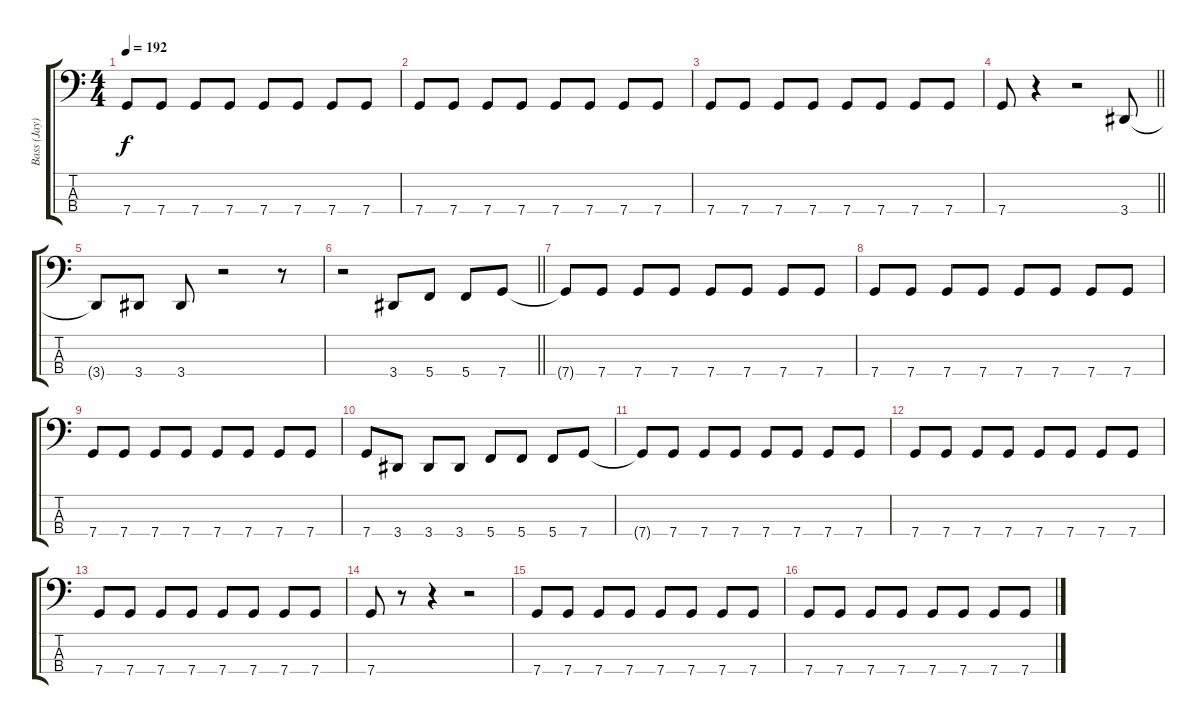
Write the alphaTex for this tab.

\track ("Bass (Jay)" "Bass (Jay)") {instrument electricbasspick}
\staff {score tabs}
\tuning (F2 C2 G1 C1) {hide}
\ts (4 4)
\tempo 192
\clef f4
\ks c
7.4{t}.8{dy f} 7.4.8 7.4.8 7.4.8 7.4.8 7.4.8 7.4.8 7.4.8 |
7.4.8 7.4.8 7.4.8 7.4.8 7.4.8 7.4.8 7.4.8 7.4.8 |
7.4.8 7.4.8 7.4.8 7.4.8 7.4.8 7.4.8 7.4.8 7.4.8 |
\barLineRight lightlight
7.4.8 r.4 r.2 3.4.8 |
3.4{t}.8 3.4.8 3.4.8 r.2 r.8 |
\barLineRight lightlight
r.2 3.4.8 5.4.8 5.4.8 7.4.8 |
7.4{t}.8 7.4.8 7.4.8 7.4.8 7.4.8 7.4.8 7.4.8 7.4.8 |
7.4.8 7.4.8 7.4.8 7.4.8 7.4.8 7.4.8 7.4.8 7.4.8 |
7.4.8 7.4.8 7.4.8 7.4.8 7.4.8 7.4.8 7.4.8 7.4.8 |
7.4.8 3.4.8 3.4.8 3.4.8 5.4.8 5.4.8 5.4.8 7.4.8 |
7.4{t}.8 7.4.8 7.4.8 7.4.8 7.4.8 7.4.8 7.4.8 7.4.8 |
7.4.8 7.4.8 7.4.8 7.4.8 7.4.8 7.4.8 7.4.8 7.4.8 |
7.4.8 7.4.8 7.4.8 7.4.8 7.4.8 7.4.8 7.4.8 7.4.8 |
7.4.8 r.8 r.4 r.2 |
7.4.8 7.4.8 7.4.8 7.4.8 7.4.8 7.4.8 7.4.8 7.4.8 |
7.4.8 7.4.8 7.4.8 7.4.8 7.4.8 7.4.8 7.4.8 7.4.8
